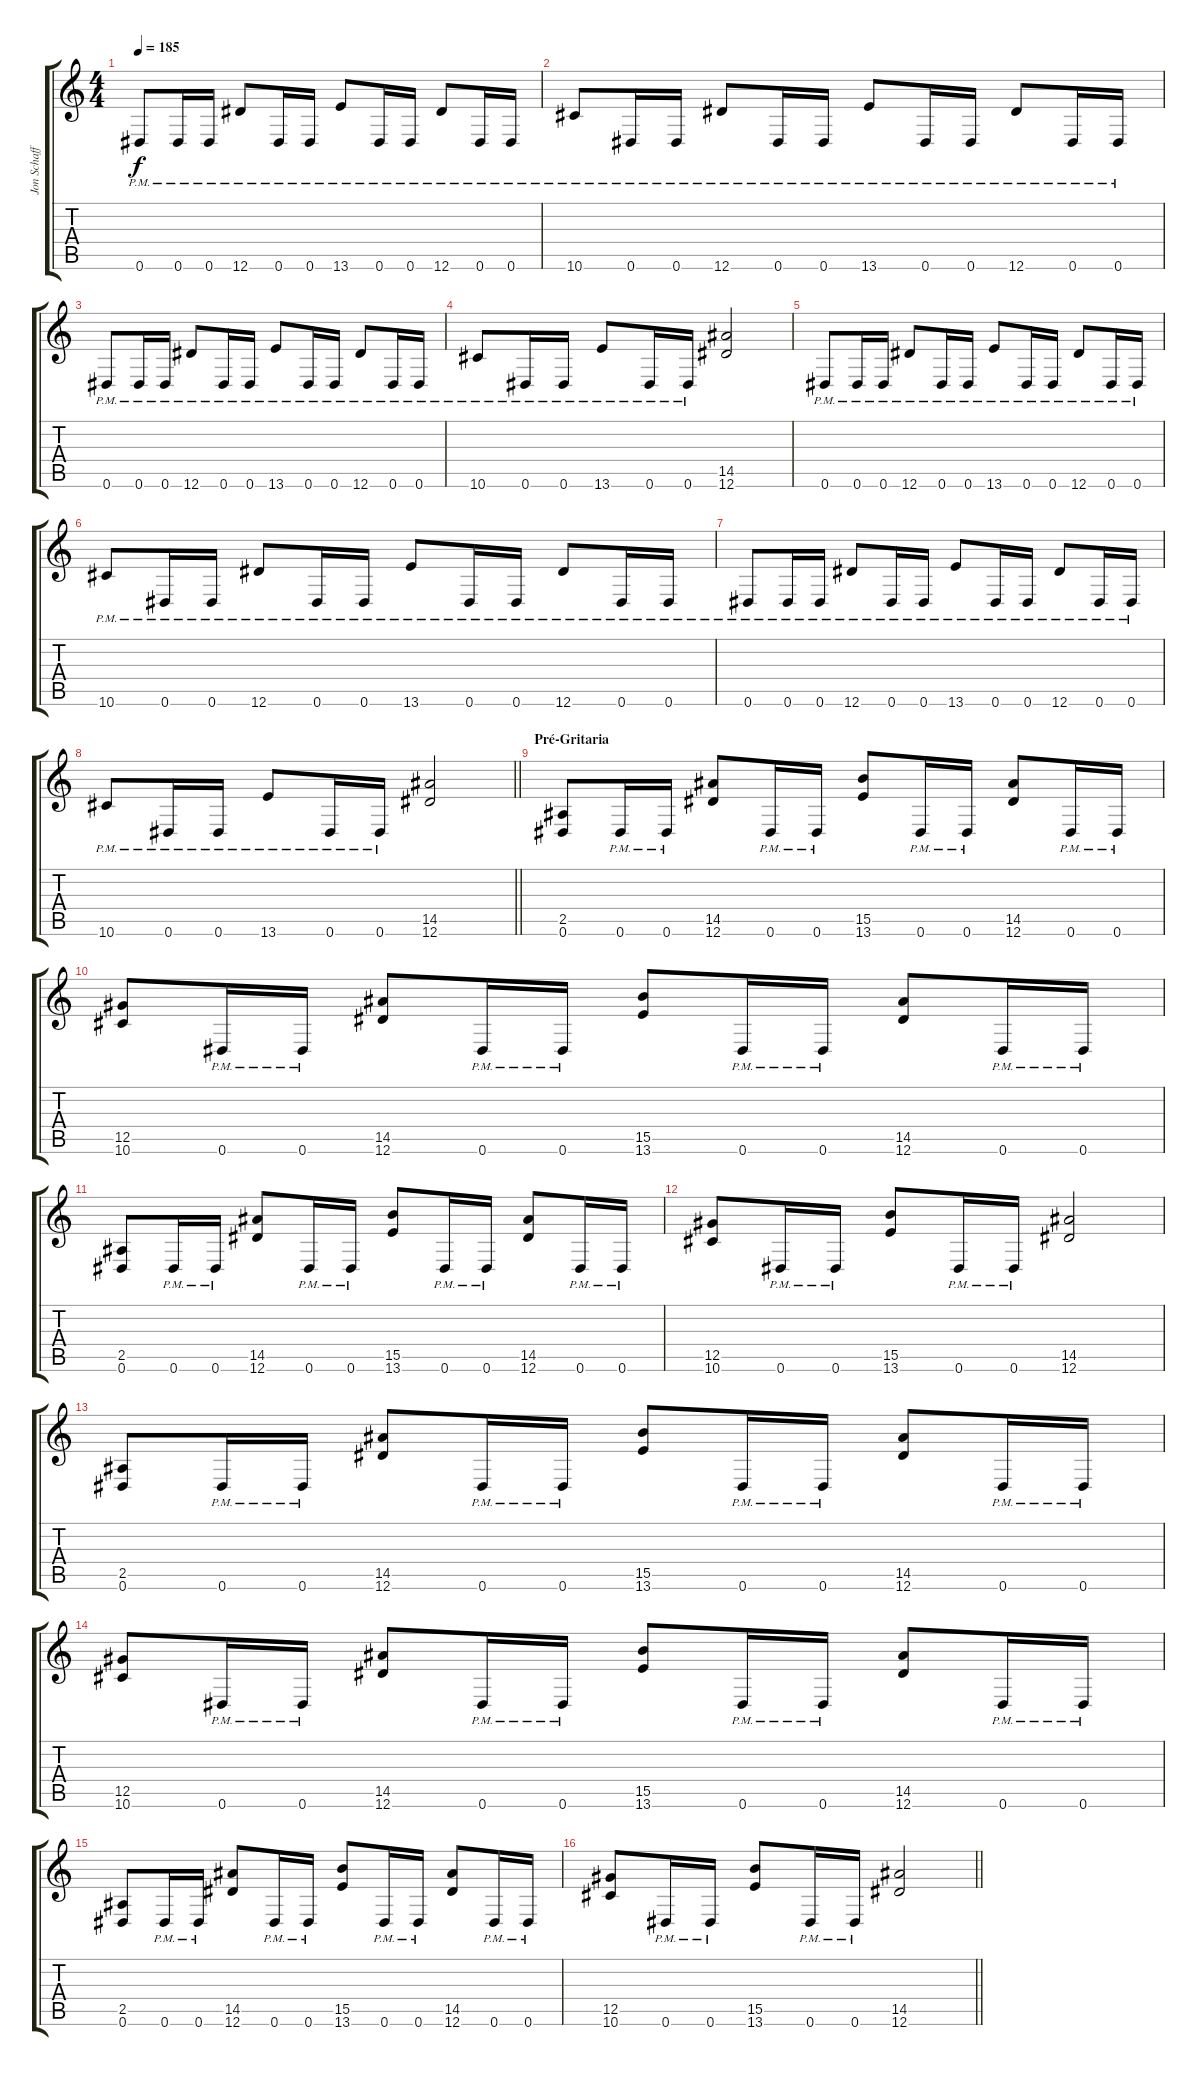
\track ("Jon Schaffer" "Jon Schaff") {instrument overdrivenguitar}
\staff {score tabs}
\tuning (Eb4 Bb3 Gb3 Db3 Ab2 Eb2) {hide}
\ts (4 4)
\tempo 185
\clef g2
\ks c
0.6{pm}.8{dy f} 0.6{pm}.16 0.6{pm}.16 12.6{pm}.8 0.6{pm}.16 0.6{pm}.16 13.6{pm}.8 0.6{pm}.16 0.6{pm}.16 12.6{pm}.8 0.6{pm}.16 0.6{pm}.16 |
10.6{pm}.8 0.6{pm}.16 0.6{pm}.16 12.6{pm}.8 0.6{pm}.16 0.6{pm}.16 13.6{pm}.8 0.6{pm}.16 0.6{pm}.16 12.6{pm}.8 0.6{pm}.16 0.6{pm}.16 |
0.6{pm}.8 0.6{pm}.16 0.6{pm}.16 12.6{pm}.8 0.6{pm}.16 0.6{pm}.16 13.6{pm}.8 0.6{pm}.16 0.6{pm}.16 12.6{pm}.8 0.6{pm}.16 0.6{pm}.16 |
10.6{pm}.8 0.6{pm}.16 0.6{pm}.16 13.6{pm}.8 0.6{pm}.16 0.6{pm}.16 (14.5 12.6).2 |
0.6{pm}.8 0.6{pm}.16 0.6{pm}.16 12.6{pm}.8 0.6{pm}.16 0.6{pm}.16 13.6{pm}.8 0.6{pm}.16 0.6{pm}.16 12.6{pm}.8 0.6{pm}.16 0.6{pm}.16 |
10.6{pm}.8 0.6{pm}.16 0.6{pm}.16 12.6{pm}.8 0.6{pm}.16 0.6{pm}.16 13.6{pm}.8 0.6{pm}.16 0.6{pm}.16 12.6{pm}.8 0.6{pm}.16 0.6{pm}.16 |
0.6{pm}.8 0.6{pm}.16 0.6{pm}.16 12.6{pm}.8 0.6{pm}.16 0.6{pm}.16 13.6{pm}.8 0.6{pm}.16 0.6{pm}.16 12.6{pm}.8 0.6{pm}.16 0.6{pm}.16 |
\barLineRight lightlight
10.6{pm}.8 0.6{pm}.16 0.6{pm}.16 13.6{pm}.8 0.6{pm}.16 0.6{pm}.16 (14.5 12.6).2 |
\section ("" "Pré-Gritaria")
(2.5 0.6).8 0.6{pm}.16 0.6{pm}.16 (14.5 12.6).8 0.6{pm}.16 0.6{pm}.16 (15.5 13.6).8 0.6{pm}.16 0.6{pm}.16 (14.5 12.6).8 0.6{pm}.16 0.6{pm}.16 |
(12.5 10.6).8 0.6{pm}.16 0.6{pm}.16 (14.5 12.6).8 0.6{pm}.16 0.6{pm}.16 (15.5 13.6).8 0.6{pm}.16 0.6{pm}.16 (14.5 12.6).8 0.6{pm}.16 0.6{pm}.16 |
(2.5 0.6).8 0.6{pm}.16 0.6{pm}.16 (14.5 12.6).8 0.6{pm}.16 0.6{pm}.16 (15.5 13.6).8 0.6{pm}.16 0.6{pm}.16 (14.5 12.6).8 0.6{pm}.16 0.6{pm}.16 |
(12.5 10.6).8 0.6{pm}.16 0.6{pm}.16 (15.5 13.6).8 0.6{pm}.16 0.6{pm}.16 (14.5 12.6).2 |
(2.5 0.6).8 0.6{pm}.16 0.6{pm}.16 (14.5 12.6).8 0.6{pm}.16 0.6{pm}.16 (15.5 13.6).8 0.6{pm}.16 0.6{pm}.16 (14.5 12.6).8 0.6{pm}.16 0.6{pm}.16 |
(12.5 10.6).8 0.6{pm}.16 0.6{pm}.16 (14.5 12.6).8 0.6{pm}.16 0.6{pm}.16 (15.5 13.6).8 0.6{pm}.16 0.6{pm}.16 (14.5 12.6).8 0.6{pm}.16 0.6{pm}.16 |
(2.5 0.6).8 0.6{pm}.16 0.6{pm}.16 (14.5 12.6).8 0.6{pm}.16 0.6{pm}.16 (15.5 13.6).8 0.6{pm}.16 0.6{pm}.16 (14.5 12.6).8 0.6{pm}.16 0.6{pm}.16 |
\barLineRight lightlight
(12.5 10.6).8 0.6{pm}.16 0.6{pm}.16 (15.5 13.6).8 0.6{pm}.16 0.6{pm}.16 (14.5 12.6).2
